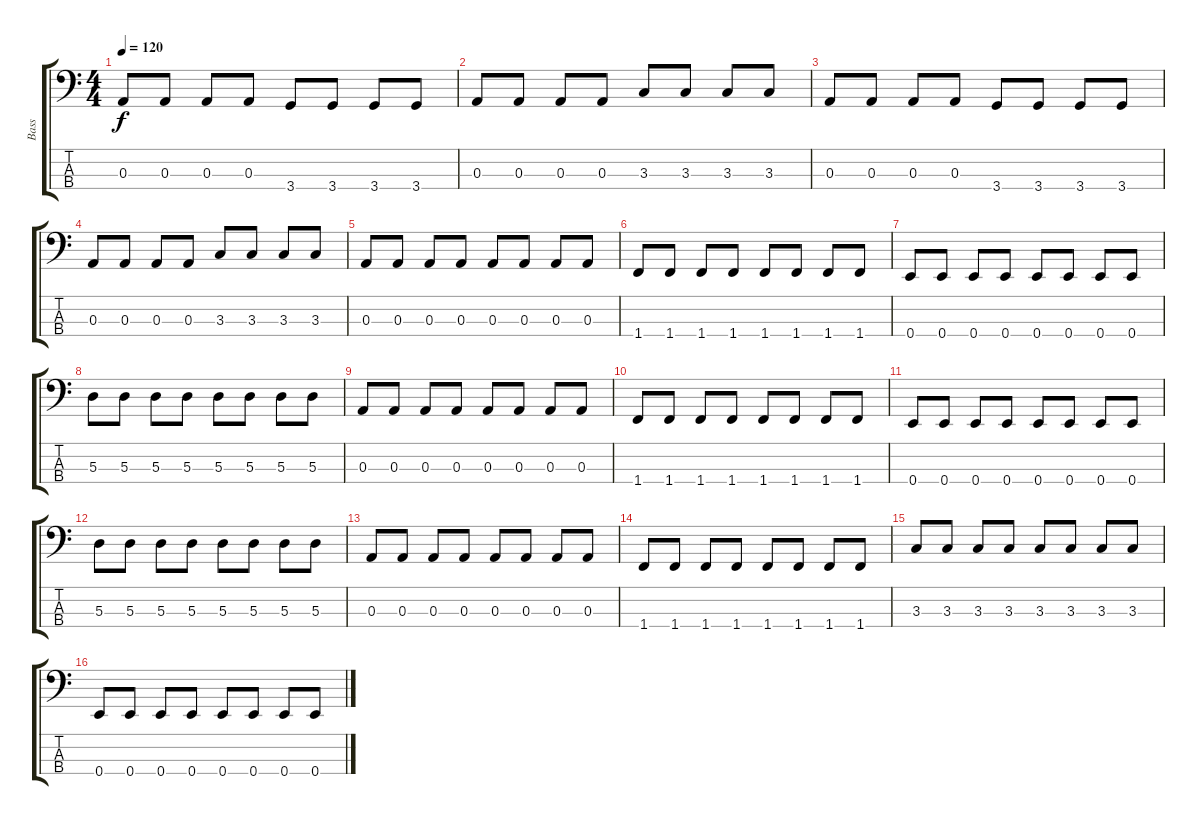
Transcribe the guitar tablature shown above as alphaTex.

\track ("Bass" "Bass") {instrument electricbassfinger}
\staff {score tabs}
\tuning (G2 D2 A1 E1) {hide}
\ts (4 4)
\tempo 120
\clef f4
\ks c
0.3.8{dy f} 0.3.8 0.3.8 0.3.8 3.4.8 3.4.8 3.4.8 3.4.8 |
0.3.8 0.3.8 0.3.8 0.3.8 3.3.8 3.3.8 3.3.8 3.3.8 |
0.3.8 0.3.8 0.3.8 0.3.8 3.4.8 3.4.8 3.4.8 3.4.8 |
0.3.8 0.3.8 0.3.8 0.3.8 3.3.8 3.3.8 3.3.8 3.3.8 |
0.3.8 0.3.8 0.3.8 0.3.8 0.3.8 0.3.8 0.3.8 0.3.8 |
1.4.8 1.4.8 1.4.8 1.4.8 1.4.8 1.4.8 1.4.8 1.4.8 |
0.4.8 0.4.8 0.4.8 0.4.8 0.4.8 0.4.8 0.4.8 0.4.8 |
5.3.8 5.3.8 5.3.8 5.3.8 5.3.8 5.3.8 5.3.8 5.3.8 |
0.3.8 0.3.8 0.3.8 0.3.8 0.3.8 0.3.8 0.3.8 0.3.8 |
1.4.8 1.4.8 1.4.8 1.4.8 1.4.8 1.4.8 1.4.8 1.4.8 |
0.4.8 0.4.8 0.4.8 0.4.8 0.4.8 0.4.8 0.4.8 0.4.8 |
5.3.8 5.3.8 5.3.8 5.3.8 5.3.8 5.3.8 5.3.8 5.3.8 |
0.3.8 0.3.8 0.3.8 0.3.8 0.3.8 0.3.8 0.3.8 0.3.8 |
1.4.8 1.4.8 1.4.8 1.4.8 1.4.8 1.4.8 1.4.8 1.4.8 |
3.3.8 3.3.8 3.3.8 3.3.8 3.3.8 3.3.8 3.3.8 3.3.8 |
0.4.8 0.4.8 0.4.8 0.4.8 0.4.8 0.4.8 0.4.8 0.4.8
